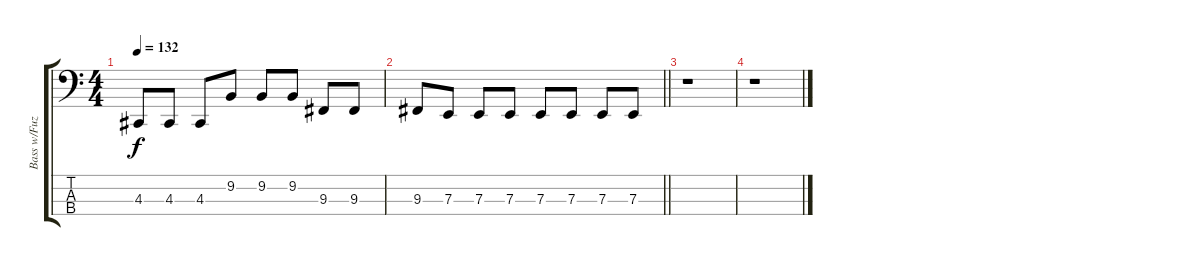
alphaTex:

\track ("Bass w/Fuzz - ?" "Bass w/Fuz") {instrument lead2sawtooth}
\staff {score tabs}
\tuning (G2 D2 A1 E1) {hide}
\ts (4 4)
\tempo 132
\clef f4
\ks c
4.3.8{dy f} 4.3.8 4.3.8 9.2.8 9.2.8 9.2.8 9.3.8 9.3.8 |
\barLineRight lightlight
9.3.8 7.3.8 7.3.8 7.3.8 7.3.8 7.3.8 7.3.8 7.3.8 |
r.1 |
r.1
